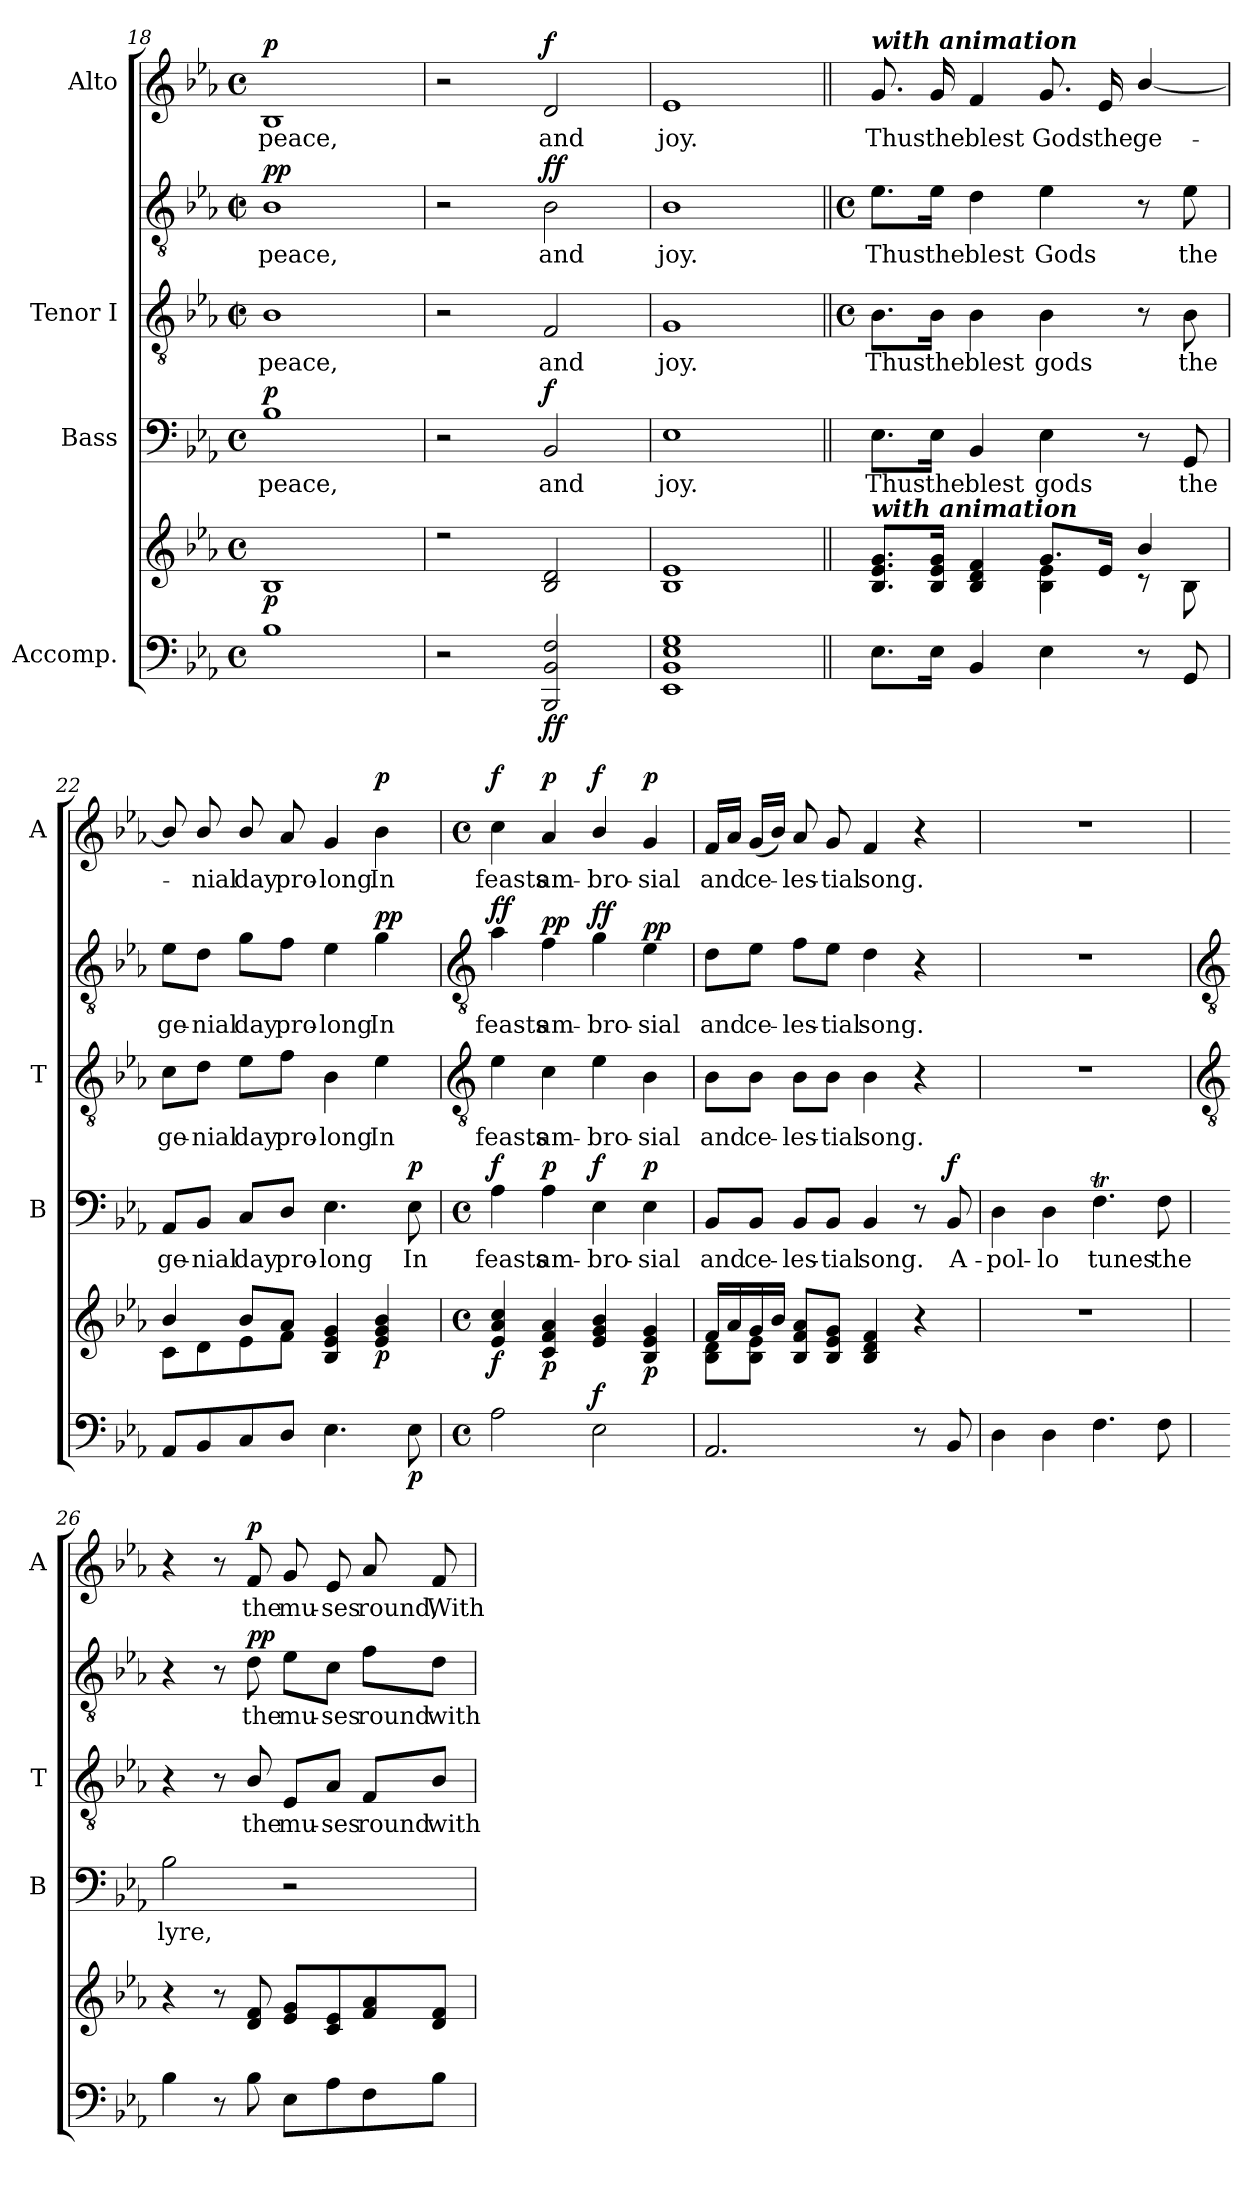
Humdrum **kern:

**kern	**kern	**dynam	**kern	**text	**dynam	**kern	**text	**kern	**text	**dynam	**kern	**text	**dynam
*part4	*part4	*part4	*part3	*part3	*part3	*part2	*part2	*part2	*part2	*part2	*part1	*part1	*part1
*staff6	*staff5	*staff5/6	*staff4	*staff4	*staff4	*staff3	*staff3	*staff2	*staff2	*staff2/3	*staff1	*staff1	*staff1
*I"Accomp.	*	*	*I"Bass	*	*	*I"Tenor I	*	*	*	*	*I"Alto	*	*
*	*	*	*I'B	*	*	*I'T	*	*	*	*	*I'A	*	*
*clefF4	*clefG2	*	*clefF4	*	*	*clefGv2	*	*clefGv2	*	*	*clefG2	*	*
*k[b-e-a-]	*k[b-e-a-]	*	*k[b-e-a-]	*	*	*k[b-e-a-]	*	*k[b-e-a-]	*	*	*k[b-e-a-]	*	*
*E-:	*E-:	*	*E-:	*	*	*E-:	*	*E-:	*	*	*E-:	*	*
*M4/4	*M4/4	*	*M4/4	*	*	*M2/2	*	*M2/2	*	*	*M4/4	*	*
*met(c)	*met(c)	*	*met(c)	*	*	*met(c|)	*	*met(c|)	*	*	*met(c)	*	*
=18	=18	=18	=18	=18	=18	=18	=18	=18	=18	=18	=18	=18	=18
*	*^	*	*	*	*	*	*	*	*	*	*	*	*
!	!	!	!LO:DY:b	!	!LO:LY:b	!LO:DY:b	!	!LO:LY:b	!	!LO:LY:b	!LO:DY:b=2	!	!LO:LY:b	!
!	!	!	!	!	!	!	!	!	!	!	!LO:DY:n=1:b	!	!	!LO:DY:b
1B-	1B-	1ryy	p	1B-	peace,	p	1B-	peace,	1B-	peace,	p p	1B-	peace,	p
=19	=19	=19	=19	=19	=19	=19	=19	=19	=19	=19	=19	=19	=19	=19
2r	2r	1ryy	.	2r	.	.	2r	.	2r	.	.	2r	.	.
!	!	!	!LO:DY:b=2	!	!LO:LY:b	!	!	!LO:LY:b	!	!LO:LY:b	!	!	!LO:LY:b	!
!	!	!	!LO:DY:n=1:b	!	!	!LO:DY:b	!	!	!	!	!LO:DY:b=2	!	!	!
!	!	!	!	!	!	!	!	!	!	!	!LO:DY:n=1:b	!	!	!LO:DY:b
2BBB- 2BB- 2F	2B- 2d	.	f f	2BB-	and	f	2F	and	2B-	and	f f	2d	and	f
=20	=20	=20	=20	=20	=20	=20	=20	=20	=20	=20	=20	=20	=20	=20
!	!	!	!	!	!LO:LY:b	!	!	!LO:LY:b	!	!LO:LY:b	!	!	!LO:LY:b	!
1EE- 1BB- 1E- 1G	1B- 1e-	1ryy	.	1E-	joy.	.	1G	joy.	1B-	joy.	.	1e-	joy.	.
=21||	=21||	=21||	=21||	=21||	=21||	=21||	=21||	=21||	=21||	=21||	=21||	=21||	=21||	=21||
*	*	*	*	*	*	*	*M4/4	*	*M4/4	*	*	*	*	*
*	*	*	*	*	*	*	*met(c)	*	*met(c)	*	*	*	*	*
*	*MM80	*	*	*	*	*	*	*	*	*	*	*	*	*
!	!	!	!	!	!	!	!	!	!	!	!	!LO:TX:a:Bi:t=with animation	!	!
!	!LO:TX:a:Bi:t=with animation	!	!	!	!	!	!	!	!	!	!	!	!	!
!	!	!	!	!	!LO:LY:b	!	!	!LO:LY:b	!	!LO:LY:b	!	!	!LO:LY:b	!
8.E-L	8.B- 8.e- 8.gL	2ryy	.	8.E-\L	Thus	.	8.B-\L	Thus	8.e-\L	Thus	.	8.g	Thus	.
!	!	!	!	!	!LO:LY:b	!	!	!LO:LY:b	!	!LO:LY:b	!	!	!LO:LY:b	!
16E-J	16B- 16e- 16gJ	.	.	16E-\Jk	the	.	16B-\Jk	the	16e-\Jk	the	.	16g	the	.
!	!	!	!	!	!LO:LY:b	!	!	!LO:LY:b	!	!LO:LY:b	!	!	!LO:LY:b	!
4BB-	4B- 4d 4f	.	.	4BB-	blest	.	4B-	blest	4d	blest	.	4f	blest	.
!	!	!	!	!	!LO:LY:b	!	!	!LO:LY:b	!	!LO:LY:b	!	!	!LO:LY:b	!
4E-	8.gL	4B-\ 4e-\	.	4E-	gods	.	4B-	gods	4e-	Gods	.	8.g	Gods	.
!	!	!	!	!	!	!	!	!	!	!	!	!	!LO:LY:b	!
.	16e-J	.	.	.	.	.	.	.	.	.	.	16e-	the	.
!	!	!	!	!	!	!	!	!	!	!	!	!	!LO:LY:b	!
8r	4b-/	8r	.	8r	.	.	8r	.	8r	.	.	[4b-/	ge-	.
!	!	!	!	!	!LO:LY:b	!	!	!LO:LY:b	!	!LO:LY:b	!	!	!	!
8GG	.	8B-\	.	8GG	the	.	8B-	the	8e-	the	.	.	.	.
=22	=22	=22	=22	=22	=22	=22	=22	=22	=22	=22	=22	=22	=22	=22
!	!	!	!	!	!LO:LY:b	!	!	!LO:LY:b	!	!LO:LY:b	!	!	!	!
8AA-L	4b-/	8c\L	.	8AA-/L	ge-	.	8c\L	ge-	8e-\L	ge-	.	8b-/]	.	.
!	!	!	!	!	!LO:LY:b	!	!	!LO:LY:b	!	!LO:LY:b	!	!	!LO:LY:b	!
8BB-	.	8d\	.	8BB-/J	-nial	.	8d\J	-nial	8d\J	-nial	.	8b-/	nial	.
!	!	!	!	!	!LO:LY:b	!	!	!LO:LY:b	!	!LO:LY:b	!	!	!LO:LY:b	!
8C	8b-/L	8e-\	.	8C/L	day	.	8e-\L	day	8g\L	day	.	8b-/	day	.
!	!	!	!	!	!LO:LY:b	!	!	!LO:LY:b	!	!LO:LY:b	!	!	!LO:LY:b	!
8DJ	8a-J	8f\J	.	8D/J	pro-	.	8f\J	pro-	8f\J	pro-	.	8a-	pro-	.
!	!	!	!	!	!LO:LY:b	!	!	!LO:LY:b	!	!LO:LY:b	!	!	!LO:LY:b	!
4.E-	4B- 4e- 4g	2ryy	.	4.E-	-long	.	4B-	-long	4e-	-long	.	4g	-long	.
!	!	!	!LO:DY:b	!	!	!	!	!LO:LY:b	!	!LO:LY:b	!LO:DY:b=2	!	!LO:LY:b	!
!	!	!	!	!	!	!	!	!	!	!	!LO:DY:n=1:b	!	!	!LO:DY:b
.	4e- 4g 4b-	.	p	.	.	.	4e-	In	4g	In	p p	4b-	In	p
!	!	!	!LO:DY:b=2	!	!LO:LY:b	!LO:DY:b	!	!	!	!	!	!	!	!
8E-	.	.	p	8E-	In	p	.	.	.	.	.	.	.	.
!!LO:LB:g=z
=23	=23	=23	=23	=23	=23	=23	=23	=23	=23	=23	=23	=23	=23	=23
*	*	*	*	*	*	*	*clefGv2	*	*clefGv2	*	*	*	*	*
*M4/4	*M4/4	*	*	*M4/4	*	*	*	*	*	*	*	*M4/4	*	*
*met(c)	*met(c)	*	*	*met(c)	*	*	*	*	*	*	*	*met(c)	*	*
!	!	!	!LO:DY:b	!	!LO:LY:b	!LO:DY:b	!	!LO:LY:b	!	!LO:LY:b	!LO:DY:b=2	!	!LO:LY:b	!
!	!	!	!	!	!	!	!	!	!	!	!LO:DY:n=1:b	!	!	!LO:DY:b
2A-	4e- 4a- 4cc	1ryy	f	4A-	feasts	f	4e-	feasts	4a-	feasts	f f	4cc	feasts	f
!	!	!	!LO:DY:b	!	!LO:LY:b	!LO:DY:b	!	!LO:LY:b	!	!LO:LY:b	!LO:DY:n=2:b=2	!	!LO:LY:b	!
!	!	!	!	!	!	!	!	!	!	!	!LO:DY:n=3:b	!	!	!LO:DY:b
.	4c 4f 4a-	.	p	4A-	am-	p	4c	am-	4f	am-	p p	4a-	am-	p
!	!	!	!LO:DY:b	!	!LO:LY:b	!LO:DY:b	!	!LO:LY:b	!	!LO:LY:b	!LO:DY:n=4:b=2	!	!LO:LY:b	!
!	!	!	!	!	!	!	!	!	!	!	!LO:DY:n=5:b	!	!	!LO:DY:b
2E-	4e-/ 4g/ 4b-/	.	f	4E-	bro-	f	4e-	bro-	4g	bro-	f f	4b-/	bro-	f
!	!	!	!LO:DY:b	!	!LO:LY:b	!LO:DY:b	!	!LO:LY:b	!	!LO:LY:b	!LO:DY:n=6:b=2	!	!LO:LY:b	!
!	!	!	!	!	!	!	!	!	!	!	!LO:DY:n=7:b	!	!	!LO:DY:b
.	4B- 4e- 4g	.	p	4E-	sial	p	4B-	sial	4e-	sial	p p	4g	sial	p
=24	=24	=24	=24	=24	=24	=24	=24	=24	=24	=24	=24	=24	=24	=24
!	!	!	!	!	!LO:LY:b	!	!	!LO:LY:b	!	!LO:LY:b	!	!	!LO:LY:b	!
2.AA-	16fLL	8B-\ 8d\L	.	8BB-/L	and	.	8B-\L	and	8d\L	and	.	16fLL	and	.
.	16a-	.	.	.	.	.	.	.	.	.	.	16a-JJ	.	.
!	!	!	!	!	!LO:LY:b	!	!	!LO:LY:b	!	!LO:LY:b	!	!	!LO:LY:b	!
.	16g	8B-\ 8e-\J	.	8BB-/J	ce-	.	8B-\J	ce-	8e-\J	ce-	.	(<16gLL	ce-	.
.	16b-JJ	.	.	.	.	.	.	.	.	.	.	16b-JJ)	.	.
!	!	!	!	!	!LO:LY:b	!	!	!LO:LY:b	!	!LO:LY:b	!	!	!LO:LY:b	!
.	8B- 8f 8a-L	2.ryy	.	8BB-/L	-les-	.	8B-\L	-les-	8f\L	-les-	.	8a-	les-	.
!	!	!	!	!	!LO:LY:b	!	!	!LO:LY:b	!	!LO:LY:b	!	!	!LO:LY:b	!
.	8B- 8e- 8gJ	.	.	8BB-/J	-tial	.	8B-\J	-tial	8e-\J	-tial	.	8g	-tial	.
!	!	!	!	!	!LO:LY:b	!	!	!LO:LY:b	!	!LO:LY:b	!	!	!LO:LY:b	!
.	4B- 4d 4f	.	.	4BB-	song.	.	4B-	song.	4d	song.	.	4f	song.	.
8r	4r	.	.	8r	.	.	4r	.	4r	.	.	4r	.	.
!	!	!	!	!	!LO:LY:b	!LO:DY:b	!	!	!	!	!	!	!	!
8BB-	.	.	.	8BB-	A-	f	.	.	.	.	.	.	.	.
=25	=25	=25	=25	=25	=25	=25	=25	=25	=25	=25	=25	=25	=25	=25
!	!	!	!	!	!LO:LY:b	!	!	!	!	!	!	!	!	!
4D	1r	2ryy	.	4D	-pol-	.	1r	.	1r	.	.	1r	.	.
!	!	!	!	!	!LO:LY:b	!	!	!	!	!	!	!	!	!
4D	.	.	.	4D	-lo	.	.	.	.	.	.	.	.	.
!	!	!	!	!	!LO:LY:b	!	!	!	!	!	!	!	!	!
4.F	.	2ryy	.	4.FT	tunes	.	.	.	.	.	.	.	.	.
!	!	!	!	!	!LO:LY:b	!	!	!	!	!	!	!	!	!
8F	.	.	.	8F	the	.	.	.	.	.	.	.	.	.
*	*v	*v	*	*	*	*	*	*	*	*	*	*	*	*
!!LO:LB:g=z
=26	=26	=26	=26	=26	=26	=26	=26	=26	=26	=26	=26	=26	=26
*	*	*	*	*	*	*clefGv2	*	*clefGv2	*	*	*	*	*
!	!	!	!	!LO:LY:b	!	!	!	!	!	!	!	!	!
4B-	4r	.	2B-	lyre,	.	4r	.	4r	.	.	4r	.	.
8r	8r	.	.	.	.	8r	.	8r	.	.	8r	.	.
!	!	!	!	!	!	!	!LO:LY:b	!	!LO:LY:b	!LO:DY:b=2	!	!LO:LY:b	!
!	!	!	!	!	!	!	!	!	!	!LO:DY:n=1:b	!	!	!LO:DY:b
8B-	8d 8f	.	.	.	.	8B-/	the	8d	the	p p	8f	the	p
!	!	!	!	!	!	!	!LO:LY:b	!	!LO:LY:b	!	!	!LO:LY:b	!
8E-\L	8e- 8gL	.	2r	.	.	8E-/L	mu-	8e-\L	mu-	.	8g	mu-	.
!	!	!	!	!	!	!	!LO:LY:b	!	!LO:LY:b	!	!	!LO:LY:b	!
8A-\	8c 8e-	.	.	.	.	8A-/J	-ses	8c\J	-ses	.	8e-	-ses	.
!	!	!	!	!	!	!	!LO:LY:b	!	!LO:LY:b	!	!	!LO:LY:b	!
8F\	8f 8a-	.	.	.	.	8F/L	round	8f\L	round	.	8a-	round,	.
!	!	!	!	!	!	!	!LO:LY:b	!	!LO:LY:b	!	!	!LO:LY:b	!
8B-\J	8d 8fJ	.	.	.	.	8B-/J	with	8d\J	with	.	8f	With	.
=	=	=	=	=	=	=	=	=	=	=	=	=	=
*-	*-	*-	*-	*-	*-	*-	*-	*-	*-	*-	*-	*-	*-
